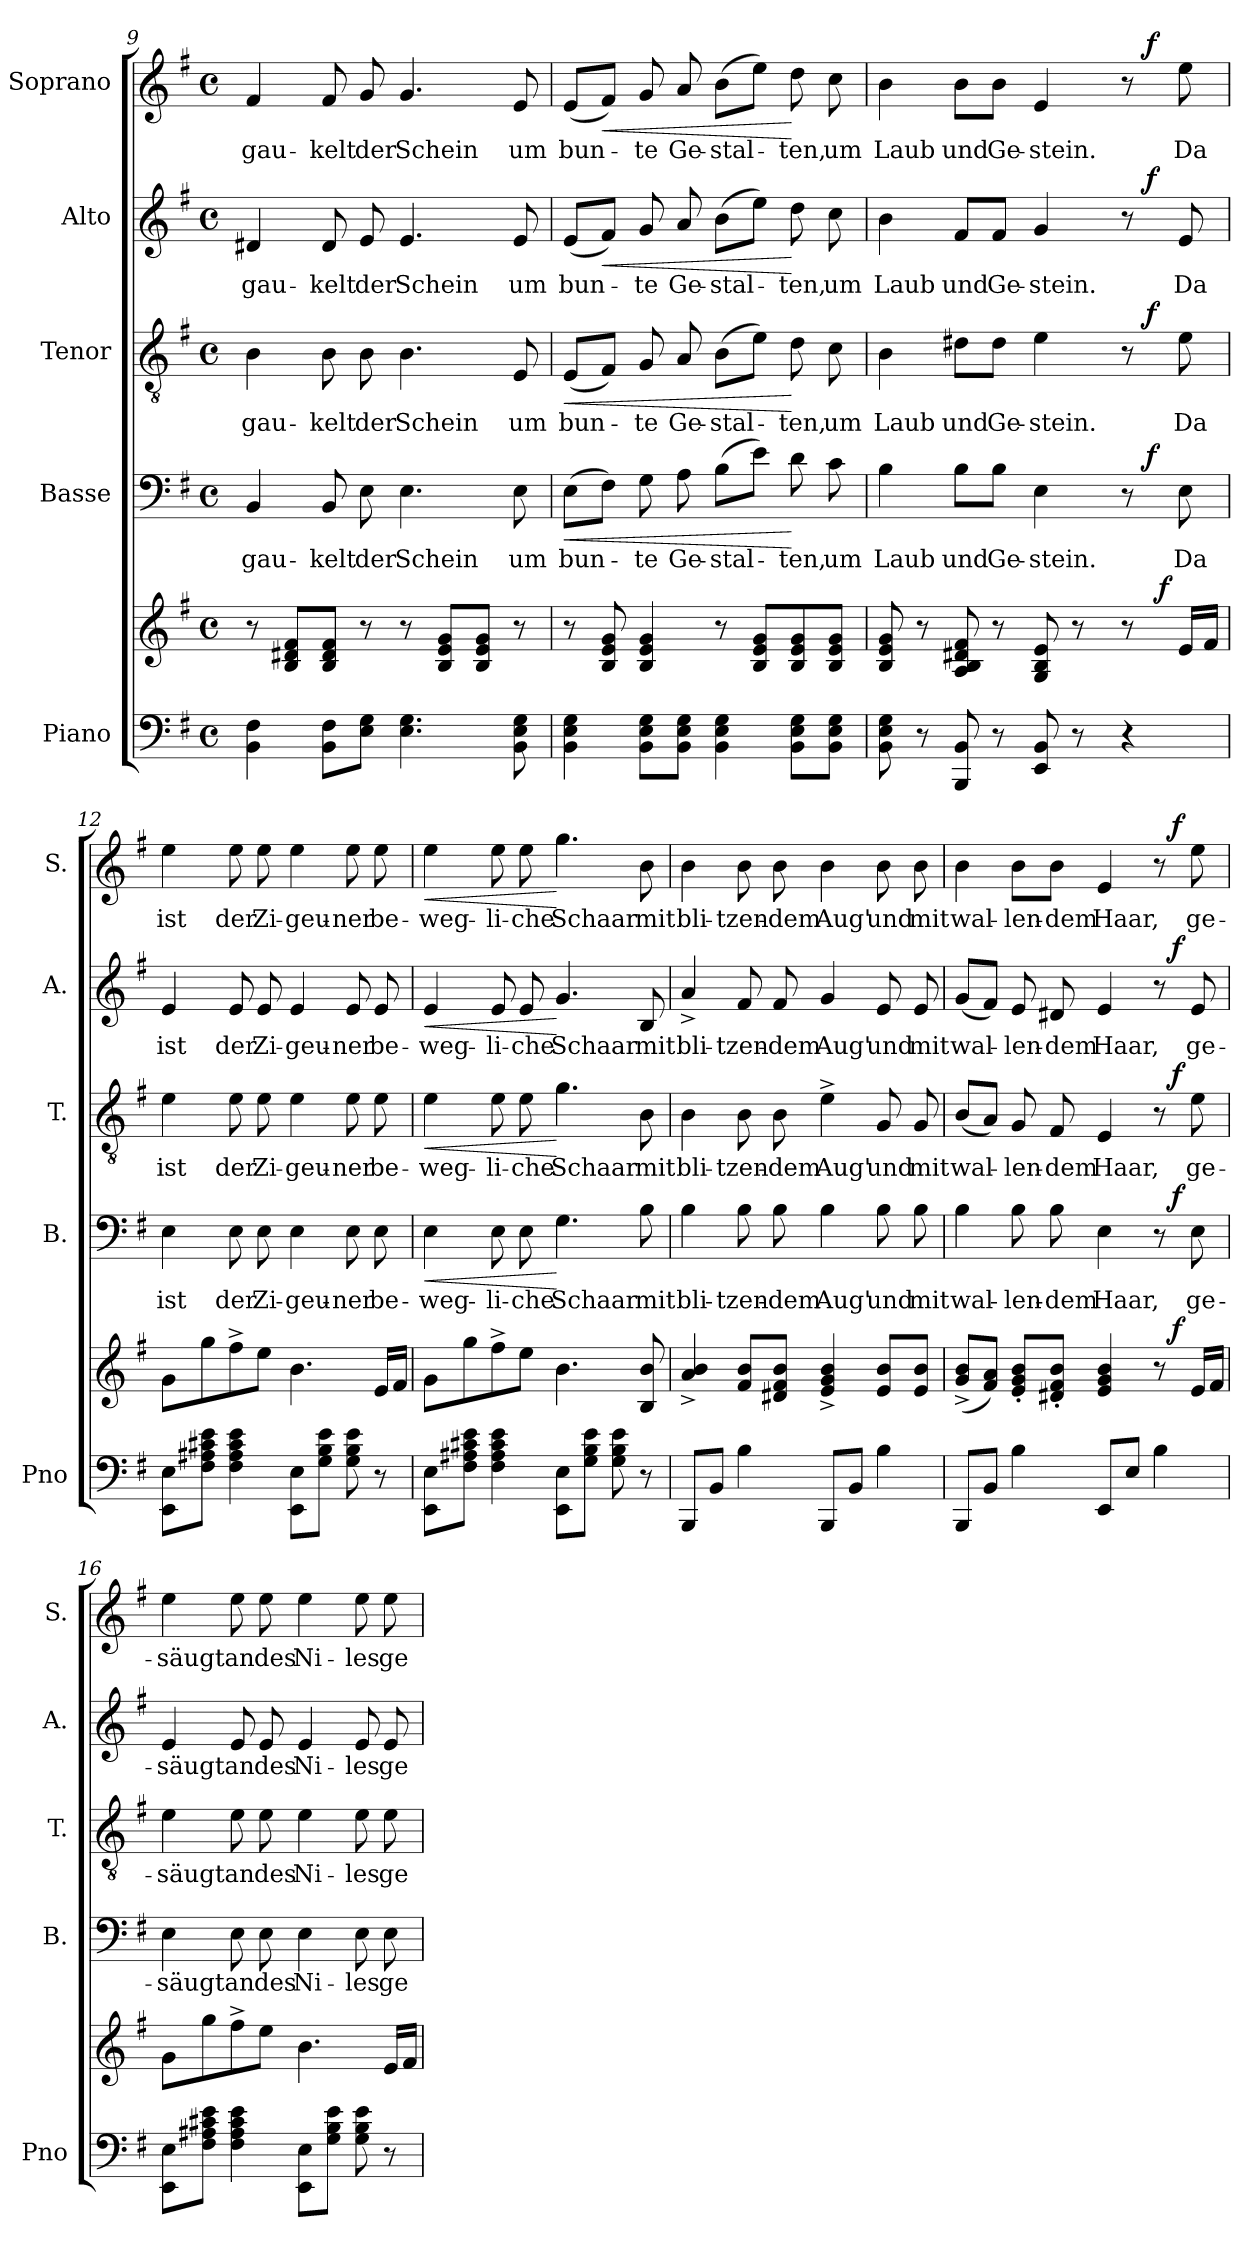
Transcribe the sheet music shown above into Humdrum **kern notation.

**kern	**kern	**dynam	**kern	**text	**dynam	**kern	**text	**dynam	**kern	**text	**dynam	**kern	**text	**dynam
*part5	*part5	*part5	*part4	*part4	*part4	*part3	*part3	*part3	*part2	*part2	*part2	*part1	*part1	*part1
*staff6	*staff5	*staff5/6	*staff4	*staff4	*staff4	*staff3	*staff3	*staff3	*staff2	*staff2	*staff2	*staff1	*staff1	*staff1
*I"Piano	*	*	*I"Basse	*	*	*I"Tenor	*	*	*I"Alto	*	*	*I"Soprano	*	*
*I'Pno	*	*	*I'B.	*	*	*I'T.	*	*	*I'A.	*	*	*I'S.	*	*
!!LO:PB:g=z
*clefF4	*clefG2	*	*clefF4	*	*	*clefGv2	*	*	*clefG2	*	*	*clefG2	*	*
*k[f#]	*k[f#]	*	*k[f#]	*	*	*k[f#]	*	*	*k[f#]	*	*	*k[f#]	*	*
*e:	*e:	*	*e:	*	*	*e:	*	*	*e:	*	*	*e:	*	*
*M4/4	*M4/4	*	*M4/4	*	*	*M4/4	*	*	*M4/4	*	*	*M4/4	*	*
*met(c)	*met(c)	*	*met(c)	*	*	*met(c)	*	*	*met(c)	*	*	*met(c)	*	*
=9	=9	=9	=9	=9	=9	=9	=9	=9	=9	=9	=9	=9	=9	=9
!	!	!	!	!LO:LY:b	!	!	!LO:LY:b	!	!	!LO:LY:b	!	!	!LO:LY:b	!
4BB\ 4F#\	8r	.	4BB/	gau-	.	4B\	gau-	.	4d#X/	gau-	.	4f#/	gau-	.
.	8B/ 8d#X/ 8f#/L	.	.	.	.	.	.	.	.	.	.	.	.	.
!	!	!	!	!LO:LY:b	!	!	!LO:LY:b	!	!	!LO:LY:b	!	!	!LO:LY:b	!
8BB\ 8F#\L	8B/ 8d#/ 8f#/J	.	8BB/	-kelt	.	8B\	-kelt	.	8d#/	-kelt	.	8f#/	-kelt	.
!	!	!	!	!LO:LY:b	!	!	!LO:LY:b	!	!	!LO:LY:b	!	!	!LO:LY:b	!
8E\ 8G\J	8r	.	8E\	der	.	8B\	der	.	8e/	der	.	8g/	der	.
!	!	!	!	!LO:LY:b	!	!	!LO:LY:b	!	!	!LO:LY:b	!	!	!LO:LY:b	!
4.E\ 4.G\	8r	.	4.E\	Schein	.	4.B\	Schein	.	4.e/	Schein	.	4.g/	Schein	.
.	8B/ 8e/ 8g/L	.	.	.	.	.	.	.	.	.	.	.	.	.
.	8B/ 8e/ 8g/J	.	.	.	.	.	.	.	.	.	.	.	.	.
!	!	!	!	!LO:LY:b	!	!	!LO:LY:b	!	!	!LO:LY:b	!	!	!LO:LY:b	!
8BB\ 8E\ 8G\	8r	.	8E\	um	.	8E/	um	.	8e/	um	.	8e/	um	.
=10	=10	=10	=10	=10	=10	=10	=10	=10	=10	=10	=10	=10	=10	=10
!	!	!	!	!LO:LY:b	!LO:HP:b	!	!LO:LY:b	!LO:HP:b	!	!LO:LY:b	!	!	!LO:LY:b	!
4BB\ 4E\ 4G\	8r	.	(>8E\L	bun-	<	(<8E/L	bun-	<	(<8e/L	bun-	.	(<8e/L	bun-	.
!	!	!	!	!	!	!	!	!	!	!	!LO:HP:b	!	!	!LO:HP:b
.	8B/ 8e/ 8g/	.	8F#\J)	.	.	8F#/J)	.	.	8f#/J)	.	<	8f#/J)	.	<
!	!	!	!	!LO:LY:b	!	!	!LO:LY:b	!	!	!LO:LY:b	!	!	!LO:LY:b	!
8BB\ 8E\ 8G\L	4B/ 4e/ 4g/	.	8G\	-te	.	8G/	-te	.	8g/	-te	.	8g/	-te	.
!	!	!	!	!LO:LY:b	!	!	!LO:LY:b	!	!	!LO:LY:b	!	!	!LO:LY:b	!
8BB\ 8E\ 8G\J	.	.	8A\	Ge-	.	8A/	Ge-	.	8a/	Ge-	.	8a/	Ge-	.
!	!	!	!	!LO:LY:b	!	!	!LO:LY:b	!	!	!LO:LY:b	!	!	!LO:LY:b	!
4BB\ 4E\ 4G\	8r	.	(>8B\L	-stal-	.	(>8B\L	-stal-	.	(>8b\L	-stal-	.	(>8b\L	-stal-	.
.	8B/ 8e/ 8g/L	.	8e\J)	.	.	8e\J)	.	.	8ee\J)	.	.	8ee\J)	.	.
!	!	!	!	!LO:LY:b	!	!	!LO:LY:b	!	!	!LO:LY:b	!	!	!LO:LY:b	!
8BB\ 8E\ 8G\L	8B/ 8e/ 8g/	.	8d\	-ten,	[	8d\	-ten,	[	8dd\	-ten,	[	8dd\	-ten,	[
!	!	!	!	!LO:LY:b	!	!	!LO:LY:b	!	!	!LO:LY:b	!	!	!LO:LY:b	!
8BB\ 8E\ 8G\J	8B/ 8e/ 8g/J	.	8c\	um	.	8c\	um	.	8cc\	um	.	8cc\	um	.
=11	=11	=11	=11	=11	=11	=11	=11	=11	=11	=11	=11	=11	=11	=11
!	!	!	!	!LO:LY:b	!	!	!LO:LY:b	!	!	!LO:LY:b	!	!	!LO:LY:b	!
*	*^	*	*^	*	*	*^	*	*	*^	*	*	*^	*	*
8BB\ 8E\ 8G\	8B/ 8e/ 8g/	3%2ryy	.	4B\	2ryy	Laub	.	4B\	2ryy	Laub	.	4b\	2ryy	Laub	.	4b\	2ryy	Laub	.
8r	8r	.	.	.	.	.	.	.	.	.	.	.	.	.	.	.	.	.	.
!	!	!	!	!	!	!LO:LY:b	!	!	!	!LO:LY:b	!	!	!	!LO:LY:b	!	!	!	!LO:LY:b	!
8BBB/ 8BB/	8A/ 8B/ 8d#X/ 8f#/	.	.	8B\L	.	und	.	8d#X\L	.	und	.	8f#/L	.	und	.	8b\L	.	und	.
!	!	!	!	!	!	!LO:LY:b	!	!	!	!LO:LY:b	!	!	!	!LO:LY:b	!	!	!	!LO:LY:b	!
8r	8r	.	.	8B\J	.	Ge-	.	8d#\J	.	Ge-	.	8f#/J	.	Ge-	.	8b\J	.	Ge-	.
!	!	!	!	!	!	!LO:LY:b	!	!	!	!LO:LY:b	!	!	!	!LO:LY:b	!	!	!	!LO:LY:b	!
8EE/ 8BB/	8G/ 8B/ 8e/	.	.	4E\	4ryy	-stein.	.	4e\	4ryy	-stein.	.	4g/	4ryy	-stein.	.	4e/	4ryy	-stein.	.
8r	8r	.	.	.	.	.	.	.	.	.	.	.	.	.	.	.	.	.	.
.	.	6ryy	.	.	.	.	.	.	.	.	.	.	.	.	.	.	.	.	.
4r	8r	.	.	8r	16ryy	.	.	8r	16ryy	.	.	8r	16ryy	.	.	8r	16ryy	.	.
!	!	!	!	!	!	!	!LO:DY:a	!	!	!	!LO:DY:a	!	!	!	!LO:DY:a	!	!	!	!LO:DY:a
.	.	.	.	.	8.ryy	.	f	.	8.ryy	.	f	.	8.ryy	.	f	.	8.ryy	.	f
!	!	!	!LO:DY:a	!	!	!	!	!	!	!	!	!	!	!	!	!	!	!	!
.	.	6ryy	f	.	.	.	.	.	.	.	.	.	.	.	.	.	.	.	.
!	!	!	!	!	!	!LO:LY:b	!	!	!	!LO:LY:b	!	!	!	!LO:LY:b	!	!	!	!LO:LY:b	!
.	16e/LL	.	.	8E\	.	Da	.	8e\	.	Da	.	8e/	.	Da	.	8ee\	.	Da	.
.	16f#/JJ	.	.	.	.	.	.	.	.	.	.	.	.	.	.	.	.	.	.
!!LO:LB:g=z
=12	=12	=12	=12	=12	=12	=12	=12	=12	=12	=12	=12	=12	=12	=12	=12	=12	=12	=12	=12
!	!	!	!	!	!	!LO:LY:b	!	!	!	!LO:LY:b	!	!	!	!LO:LY:b	!	!	!	!LO:LY:b	!
*	*v	*v	*	*	*	*	*	*v	*v	*	*	*v	*v	*	*	*v	*v	*	*
*	*	*	*v	*v	*	*	*	*	*	*	*	*	*	*	*
8EE\ 8E\L	8g\L	.	4E\	ist	.	4e\	ist	.	4e/	ist	.	4ee\	ist	.
8F#\ 8A#X\ 8c#X\ 8e\J	8gg\	.	.	.	.	.	.	.	.	.	.	.	.	.
!	!	!	!	!LO:LY:b	!	!	!LO:LY:b	!	!	!LO:LY:b	!	!	!LO:LY:b	!
4F#\ 4A#\ 4c#\ 4e\	8ff#^\	.	8E\	der	.	8e\	der	.	8e/	der	.	8ee\	der	.
!	!	!	!	!LO:LY:b	!	!	!LO:LY:b	!	!	!LO:LY:b	!	!	!LO:LY:b	!
.	8ee\J	.	8E\	Zi-	.	8e\	Zi-	.	8e/	Zi-	.	8ee\	Zi-	.
!	!	!	!	!LO:LY:b	!	!	!LO:LY:b	!	!	!LO:LY:b	!	!	!LO:LY:b	!
8EE\ 8E\L	4.b\	.	4E\	-geu-	.	4e\	-geu-	.	4e/	-geu-	.	4ee\	-geu-	.
8G\ 8B\ 8e\J	.	.	.	.	.	.	.	.	.	.	.	.	.	.
!	!	!	!	!LO:LY:b	!	!	!LO:LY:b	!	!	!LO:LY:b	!	!	!LO:LY:b	!
8G\ 8B\ 8e\	.	.	8E\	-ner	.	8e\	-ner	.	8e/	-ner	.	8ee\	-ner	.
!	!	!	!	!LO:LY:b	!	!	!LO:LY:b	!	!	!LO:LY:b	!	!	!LO:LY:b	!
8r	16e/LL	.	8E\	be-	.	8e\	be-	.	8e/	be-	.	8ee\	be-	.
.	16f#/JJ	.	.	.	.	.	.	.	.	.	.	.	.	.
=13	=13	=13	=13	=13	=13	=13	=13	=13	=13	=13	=13	=13	=13	=13
!	!	!	!	!LO:LY:b	!LO:HP:b	!	!LO:LY:b	!LO:HP:b	!	!LO:LY:b	!LO:HP:b	!	!LO:LY:b	!LO:HP:b
8EE\ 8E\L	8g\L	.	4E\	-weg-	<	4e\	-weg-	<	4e/	-weg-	<	4ee\	-weg-	<
8F#\ 8A#X\ 8c#X\ 8e\J	8gg\	.	.	.	.	.	.	.	.	.	.	.	.	.
!	!	!	!	!LO:LY:b	!	!	!LO:LY:b	!	!	!LO:LY:b	!	!	!LO:LY:b	!
4F#\ 4A#\ 4c#\ 4e\	8ff#^\	.	8E\	-li-	.	8e\	-li-	.	8e/	-li-	.	8ee\	-li-	.
!	!	!	!	!LO:LY:b	!	!	!LO:LY:b	!	!	!LO:LY:b	!	!	!LO:LY:b	!
.	8ee\J	.	8E\	-che	.	8e\	-che	.	8e/	-che	.	8ee\	-che	.
!	!	!	!	!LO:LY:b	!	!	!LO:LY:b	!	!	!LO:LY:b	!	!	!LO:LY:b	!
8EE\ 8E\L	4.b\	.	4.G\	Schaar	[	4.g\	Schaar	[	4.g/	Schaar	[	4.gg\	Schaar	[
8G\ 8B\ 8e\J	.	.	.	.	.	.	.	.	.	.	.	.	.	.
8G\ 8B\ 8e\	.	.	.	.	.	.	.	.	.	.	.	.	.	.
!	!	!	!	!LO:LY:b	!	!	!LO:LY:b	!	!	!LO:LY:b	!	!	!LO:LY:b	!
8r	8B/ 8b/	.	8B\	mit	.	8B\	mit	.	8B/	mit	.	8b\	mit	.
=14	=14	=14	=14	=14	=14	=14	=14	=14	=14	=14	=14	=14	=14	=14
!	!	!	!	!LO:LY:b	!	!	!LO:LY:b	!	!	!LO:LY:b	!	!	!LO:LY:b	!
8BBB/L	4a/^ 4b/^	.	4B\	bli-	.	4B\	bli-	.	4a^/	bli-	.	4b\	bli-	.
8BB/J	.	.	.	.	.	.	.	.	.	.	.	.	.	.
!	!	!	!	!LO:LY:b	!	!	!LO:LY:b	!	!	!LO:LY:b	!	!	!LO:LY:b	!
4B\	8f#/ 8b/L	.	8B\	-tzen-	.	8B\	-tzen-	.	8f#/	-tzen-	.	8b\	-tzen-	.
!	!	!	!	!LO:LY:b	!	!	!LO:LY:b	!	!	!LO:LY:b	!	!	!LO:LY:b	!
.	8d#X/ 8f#/ 8b/J	.	8B\	-dem	.	8B\	-dem	.	8f#/	-dem	.	8b\	-dem	.
!	!	!	!	!LO:LY:b	!	!	!LO:LY:b	!	!	!LO:LY:b	!	!	!LO:LY:b	!
8BBB/L	4e/^ 4g/^ 4b/^	.	4B\	Aug'	.	4e^\	Aug'	.	4g/	Aug'	.	4b\	Aug'	.
8BB/J	.	.	.	.	.	.	.	.	.	.	.	.	.	.
!	!	!	!	!LO:LY:b	!	!	!LO:LY:b	!	!	!LO:LY:b	!	!	!LO:LY:b	!
4B\	8e/ 8b/L	.	8B\	und	.	8G/	und	.	8e/	und	.	8b\	und	.
!	!	!	!	!LO:LY:b	!	!	!LO:LY:b	!	!	!LO:LY:b	!	!	!LO:LY:b	!
.	8e/ 8b/J	.	8B\	mit	.	8G/	mit	.	8e/	mit	.	8b\	mit	.
!!LO:PB:g=z
=15	=15	=15	=15	=15	=15	=15	=15	=15	=15	=15	=15	=15	=15	=15
!	!	!	!	!LO:LY:b	!	!	!LO:LY:b	!	!	!LO:LY:b	!	!	!LO:LY:b	!
*	*^	*	*^	*	*	*^	*	*	*^	*	*	*^	*	*
8BBB/L	(<8g/^ 8b/^L	2ryy	.	4B\	2ryy	wal-	.	(<8B/L	2ryy	wal-	.	(<8g/L	2ryy	wal-	.	4b\	2ryy	wal-	.
8BB/J	8f#/ 8a/J)	.	.	.	.	.	.	8A/J)	.	.	.	8f#/J)	.	.	.	.	.	.	.
!	!	!	!	!	!	!LO:LY:b	!	!	!	!LO:LY:b	!	!	!	!LO:LY:b	!	!	!	!LO:LY:b	!
4B\	8e/' 8g/' 8b/'L	.	.	8B\	.	-len-	.	8G/	.	-len-	.	8e/	.	-len-	.	8b\L	.	-len-	.
!	!	!	!	!	!	!LO:LY:b	!	!	!	!LO:LY:b	!	!	!	!LO:LY:b	!	!	!	!LO:LY:b	!
.	8d#X/' 8f#/' 8b/'J	.	.	8B\	.	-dem	.	8F#/	.	-dem	.	8d#X/	.	-dem	.	8b\J	.	-dem	.
!	!	!	!	!	!	!LO:LY:b	!	!	!	!LO:LY:b	!	!	!	!LO:LY:b	!	!	!	!LO:LY:b	!
8EE/L	4e/ 4g/ 4b/	4ryy	.	4E\	4ryy	Haar,	.	4E/	4ryy	Haar,	.	4e/	4ryy	Haar,	.	4e/	4ryy	Haar,	.
8E/J	.	.	.	.	.	.	.	.	.	.	.	.	.	.	.	.	.	.	.
4B\	8r	16ryy	.	8r	16ryy	.	.	8r	16ryy	.	.	8r	16ryy	.	.	8r	16ryy	.	.
!	!	!	!LO:DY:a	!	!	!	!LO:DY:a	!	!	!	!LO:DY:a	!	!	!	!LO:DY:a	!	!	!	!LO:DY:a
.	.	8.ryy	f	.	8.ryy	.	f	.	8.ryy	.	f	.	8.ryy	.	f	.	8.ryy	.	f
!	!	!	!	!	!	!LO:LY:b	!	!	!	!LO:LY:b	!	!	!	!LO:LY:b	!	!	!	!LO:LY:b	!
.	16e/LL	.	.	8E\	.	ge-	.	8e\	.	ge-	.	8e/	.	ge-	.	8ee\	.	ge-	.
.	16f#/JJ	.	.	.	.	.	.	.	.	.	.	.	.	.	.	.	.	.	.
=16	=16	=16	=16	=16	=16	=16	=16	=16	=16	=16	=16	=16	=16	=16	=16	=16	=16	=16	=16
!	!	!	!	!	!	!LO:LY:b	!	!	!	!LO:LY:b	!	!	!	!LO:LY:b	!	!	!	!LO:LY:b	!
*	*v	*v	*	*	*	*	*	*v	*v	*	*	*v	*v	*	*	*v	*v	*	*
*	*	*	*v	*v	*	*	*	*	*	*	*	*	*	*	*
8EE\ 8E\L	8g\L	.	4E\	-säugt	.	4e\	-säugt	.	4e/	-säugt	.	4ee\	-säugt	.
8F#\ 8A#X\ 8c#X\ 8e\J	8gg\	.	.	.	.	.	.	.	.	.	.	.	.	.
!	!	!	!	!LO:LY:b	!	!	!LO:LY:b	!	!	!LO:LY:b	!	!	!LO:LY:b	!
4F#\ 4A#\ 4c#\ 4e\	8ff#^\	.	8E\	an	.	8e\	an	.	8e/	an	.	8ee\	an	.
!	!	!	!	!LO:LY:b	!	!	!LO:LY:b	!	!	!LO:LY:b	!	!	!LO:LY:b	!
.	8ee\J	.	8E\	des	.	8e\	des	.	8e/	des	.	8ee\	des	.
!	!	!	!	!LO:LY:b	!	!	!LO:LY:b	!	!	!LO:LY:b	!	!	!LO:LY:b	!
8EE\ 8E\L	4.b\	.	4E\	Ni-	.	4e\	Ni-	.	4e/	Ni-	.	4ee\	Ni-	.
8G\ 8B\ 8e\J	.	.	.	.	.	.	.	.	.	.	.	.	.	.
!	!	!	!	!LO:LY:b	!	!	!LO:LY:b	!	!	!LO:LY:b	!	!	!LO:LY:b	!
8G\ 8B\ 8e\	.	.	8E\	-les	.	8e\	-les	.	8e/	-les	.	8ee\	-les	.
!	!	!	!	!LO:LY:b	!	!	!LO:LY:b	!	!	!LO:LY:b	!	!	!LO:LY:b	!
8r	16e/LL	.	8E\	ge-	.	8e\	ge-	.	8e/	ge-	.	8ee\	ge-	.
.	16f#/JJ	.	.	.	.	.	.	.	.	.	.	.	.	.
=	=	=	=	=	=	=	=	=	=	=	=	=	=	=
*-	*-	*-	*-	*-	*-	*-	*-	*-	*-	*-	*-	*-	*-	*-
